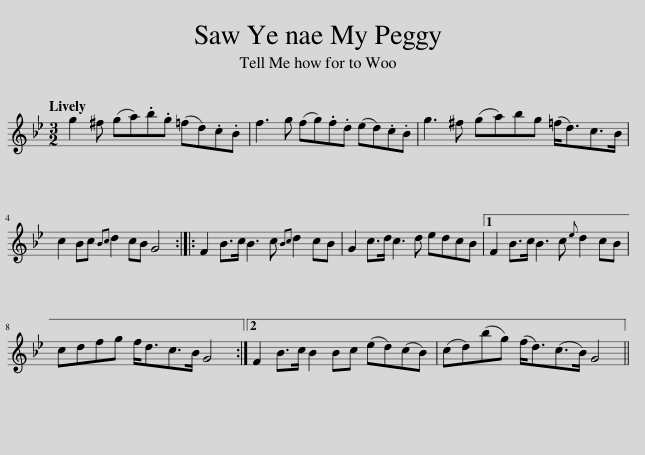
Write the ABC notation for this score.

X:1
L:1/8
Q:1/4=120
M:3/2
I:linebreak $
K:Gmin
V:1 treble
V:1
 g2 ^f (ga).b.g (=fd).c.B | f3 g (fg).f.d (ed).c.B | g3 ^f (ga)bg (=f<d)c>B |$ c2 Bc{Bc} d2 cB G4 :: F2 B>c B3 c{Bc} d2 cB | %5
 G2 c>d c3 d edcB |1 F2 B>c B3 c{e} d2 cB |$ cdfg f<dc>B G4 :|2 F2 B>c B2 Bc (ed)(cB) | (cd)(bg) (f<d)(c>B) G4 || %10
